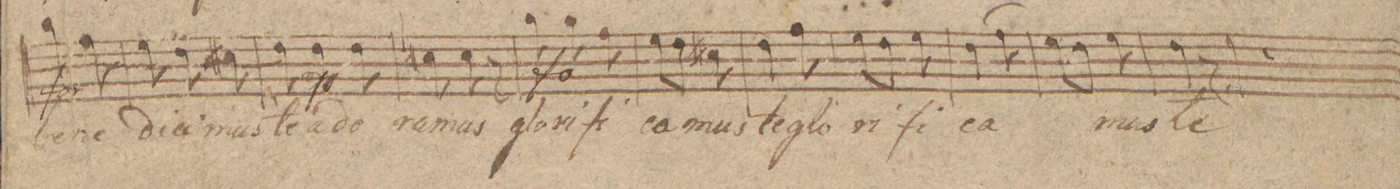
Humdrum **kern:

**kern	**text	**text	**dynam
*I"Canto	*	*	*
*clefC1	*	*	*
*k[f#c#g#d#]	*	*	*
*M3/8	*	*	*
4ee\	be-	.	f
8dd#\	-ne-	.	.
=29	=29	=29	=29
8cc#\	-di-	.	.
8b\	-ci-	.	.
8a#X\	-mus	.	.
=30	=30	=30	=30
8b\	te	.	.
8b\	a-	.	p
8b\	-do-	.	.
=31	=31	=31	=31
8a#X\	-ra-	.	.
8a#\	-mus	.	.
8r	.	.	.
=32	=32	=32	=32
8ee\	glo-	.	f
8ee\	-ri-	.	.
8dd#\	-fi-	.	.
=33	=33	=33	=33
8cc#\L	-ca-	.	.
8b\J	.	.	.
8a#X\	-mus	.	.
=34	=34	=34	=34
4b\	te	.	.
8dd#\	glo-	.	.
=35	=35	=35	=35
8cc#\L	-ri-	.	.
8b\J	.	.	.
8cc#\	-fi-	.	.
=36	=36	=36	=36
(4b\	-ca-	.	.
8dd#\)	.	.	.
=37	=37	=37	=37
8cc#\L	.	.	.
8b\J	.	.	.
8cc#\	-mus	.	.
=38	=38	=38	=38
4b\	te	.	.
8r	.	.	.
=39	=39	=39	=39
*-	*-	*-	*-
